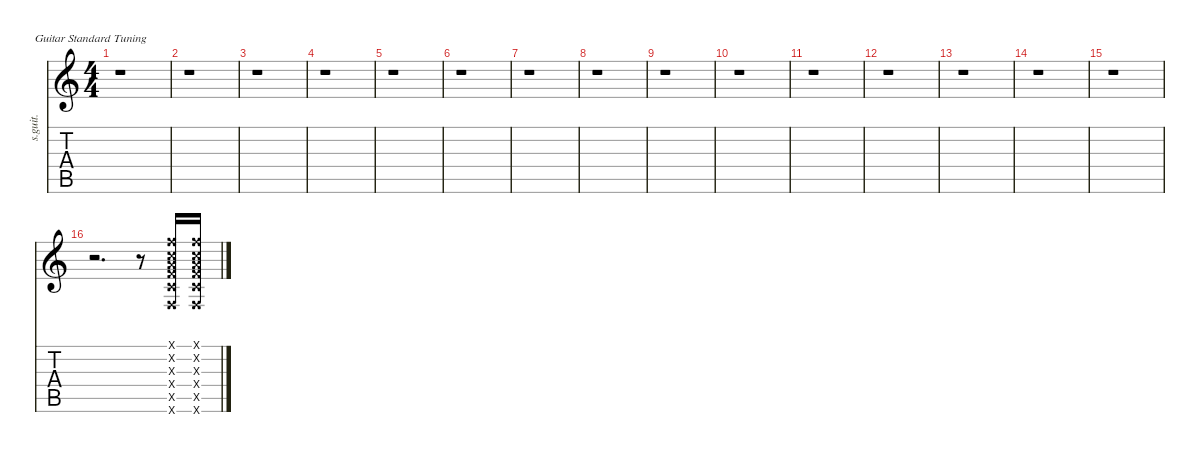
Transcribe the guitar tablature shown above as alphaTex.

\defaultSystemsLayout 4
\hideDynamics
\bracketExtendMode nobrackets
\track ("Allen Collins (Lead Guitar-Right Stereo)" "s.guit.") {instrument distortionguitar}
\staff {score tabs}
\tuning (E4 B3 G3 D3 A2 E2)
\ts (4 4)
\tempo (60 hide)
\clef g2
\ks c
r.1{dy f} |
r.1 |
r.1 |
r.1 |
r.1 |
r.1 |
r.1 |
r.1 |
r.1 |
r.1 |
r.1 |
r.1 |
r.1 |
r.1 |
r.1 |
r.2{d} r.8 (1.1{x} 1.2{x} 2.3{x} 3.4{x} 3.5{x} 1.6{x}).16{lyrics (0 "") lyrics (1 "") lyrics (2 "") lyrics (3 "") lyrics (4 "")} (1.1{x} 1.2{x} 2.3{x} 3.4{x} 3.5{x} 1.6{x}).16{lyrics (0 "") lyrics (1 "") lyrics (2 "") lyrics (3 "") lyrics (4 "")}
